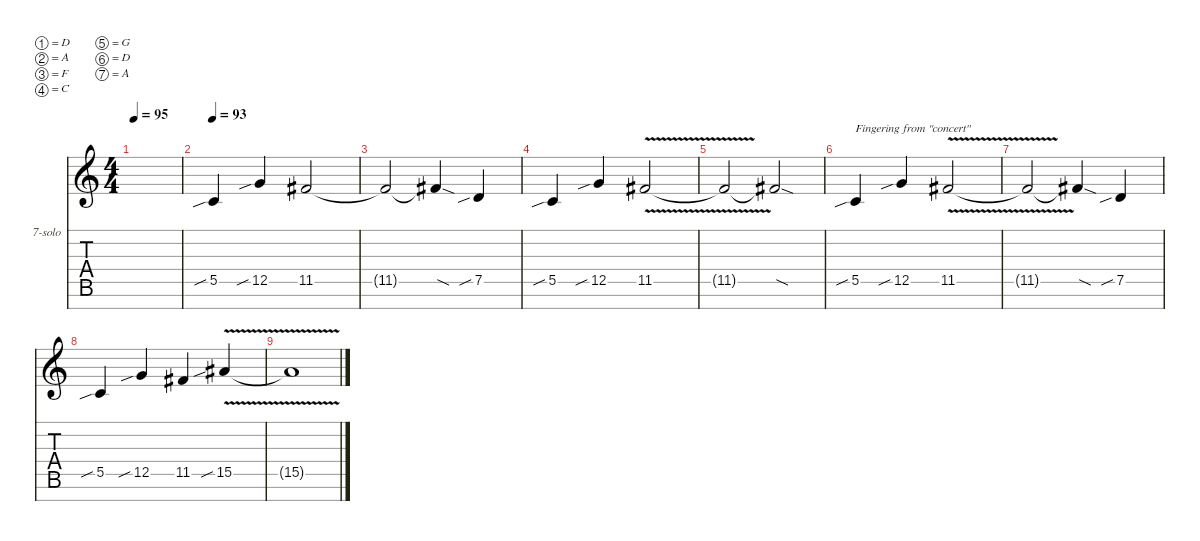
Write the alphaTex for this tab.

\defaultSystemsLayout 2
\hideDynamics
\bracketExtendMode nobrackets
\firstSystemTrackNameOrientation horizontal
\otherSystemsTrackNameOrientation horizontal
\track ("7-solo" "7-solo") {solo instrument distortionguitar}
\staff {score tabs}
\tuning (D4 A3 F3 C3 G2 D2 A1)
\ts (4 4)
\scale
1.03043
\tempo 95
\accidentals auto
\clef g2
\ottava regular
\simile none
\ks c
|
\scale
0.969568
\tempo 93
5.5{sib}.4{beam Up} 12.5{sib}.4{beam Up} 11.5{acc #}.2{beam Up} |
\scale
1.03043 11.5{t acc #}.2{beam Up} 11.5{sod t acc #}.4{beam Up} 7.5{sib}.4{beam Up} |
\scale
0.969568 5.5{sib}.4{beam Up} 12.5{sib}.4{beam Up} 11.5{v acc #}.2{beam Up} |
\scale
1.03043 11.5{t acc #}.2{beam Up} 11.5{sod t acc #}.2{beam Up} |
\scale
0.969568 5.5{sib}.4{txt "Fingering from \"concert\"" beam Up} 12.5{sib}.4{beam Up} 11.5{v acc #}.2{beam Up} |
\scale
1.03043 11.5{t acc #}.2{beam Up} 11.5{sod t acc #}.4{beam Up} 7.5{sib}.4{beam Up} |
\scale
0.969568 5.5{sib}.4{beam Up} 12.5{sib}.4{beam Up} 11.5{acc #}.4{beam Up} 15.5{v sib acc #}.4{beam Up} |
\scale
1.03043 15.5{t acc #}.1{beam Up} |
\scale
0.969568 |
\scale
1.03043 |
\scale
0.969568 |
\scale
1.03043 |
\scale
0.969568 |
\scale
1.03043 |
\scale
0.969568
